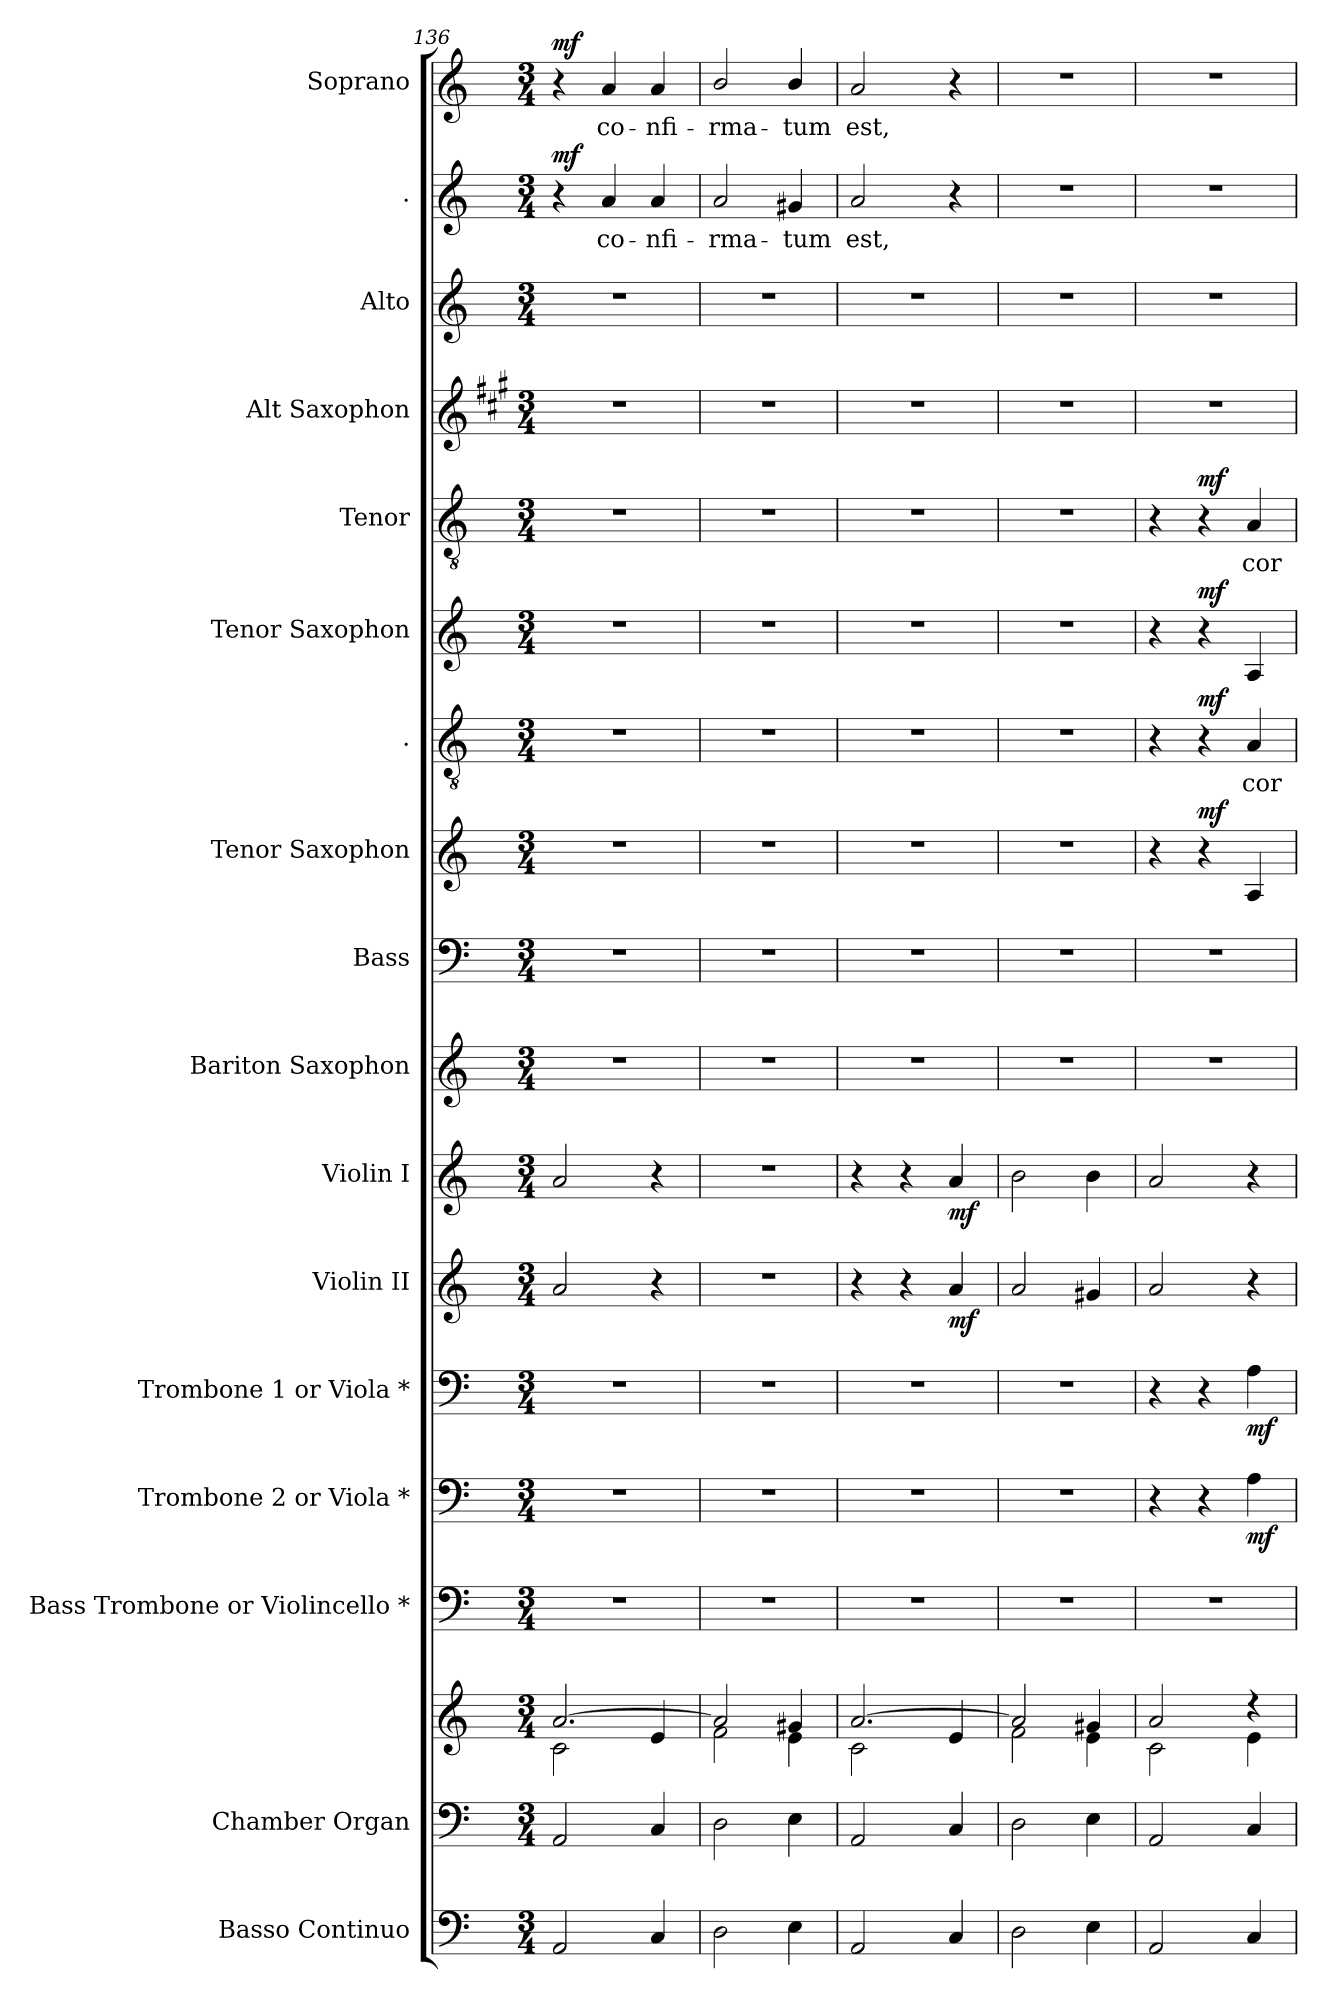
**kern	**kern	**kern	**kern	**kern	**dynam	**kern	**dynam	**kern	**dynam	**kern	**dynam	**kern	**kern	**kern	**dynam	**kern	**text	**dynam	**kern	**dynam	**kern	**text	**dynam	**kern	**kern	**kern	**text	**dynam	**kern	**text	**dynam
*part17	*part16	*part16	*part15	*part14	*part14	*part13	*part13	*part12	*part12	*part11	*part11	*part10	*part9	*part8	*part8	*part7	*part7	*part7	*part6	*part6	*part5	*part5	*part5	*part4	*part3	*part2	*part2	*part2	*part1	*part1	*part1
*staff18	*staff17	*staff16	*staff15	*staff14	*staff14	*staff13	*staff13	*staff12	*staff12	*staff11	*staff11	*staff10	*staff9	*staff8	*staff8	*staff7	*staff7	*staff7	*staff6	*staff6	*staff5	*staff5	*staff5	*staff4	*staff3	*staff2	*staff2	*staff2	*staff1	*staff1	*staff1
*I"Basso  Continuo	*I"Chamber  Organ	*	*I"Bass Trombone or Violincello *	*I"Trombone 2 or Viola *	*	*I"Trombone 1 or Viola *	*	*I"Violin II	*	*I"Violin I	*	*I"Bariton Saxophon	*I"Bass	*I"Tenor Saxophon	*	*I".	*	*	*I"Tenor Saxophon	*	*I"Tenor	*	*	*I"Alt Saxophon	*I"Alto	*I".	*	*	*I"Soprano	*	*
*I'B Cont	*I'Org.	*	*I'B. Tbn.	*I'Tbn 2	*	*I'Tbn 1	*	*I'Vln. II	*	*I'Vln. I	*	*I'Bar. Sax.	*I'B.	*I'T. Sax.	*	*	*	*	*I'T. Sax.	*	*I'T,	*	*	*I'A. Sax.	*I'A.	*	*	*	*I'S.	*	*
*clefF4	*clefF4	*clefG2	*clefF4	*clefF4	*	*clefF4	*	*clefG2	*	*clefG2	*	*clefG2	*clefF4	*clefG2	*	*clefGv2	*	*	*clefG2	*	*clefGv2	*	*	*clefG2	*clefG2	*clefG2	*	*	*clefG2	*	*
*ITrd7c12	*	*	*	*	*	*	*	*	*	*	*	*ITrd12c21	*	*ITrd8c14	*	*ITrd7c12	*	*	*ITrd8c14	*	*ITrd7c12	*	*	*ITrd5c9	*	*	*	*	*	*	*
*k[]	*k[]	*k[]	*k[]	*k[]	*	*k[]	*	*k[]	*	*k[]	*	*k[]	*k[]	*k[]	*	*k[]	*	*	*k[]	*	*k[]	*	*	*k[]	*k[]	*k[]	*	*	*k[]	*	*
*M3/4	*M3/4	*M3/4	*M3/4	*M3/4	*	*M3/4	*	*M3/4	*	*M3/4	*	*M3/4	*M3/4	*M3/4	*	*M3/4	*	*	*M3/4	*	*M3/4	*	*	*M3/4	*M3/4	*M3/4	*	*	*M3/4	*	*
=136	=136	=136	=136	=136	=136	=136	=136	=136	=136	=136	=136	=136	=136	=136	=136	=136	=136	=136	=136	=136	=136	=136	=136	=136	=136	=136	=136	=136	=136	=136	=136
*	*	*^	*	*	*	*	*	*	*	*	*	*	*	*	*	*	*	*	*	*	*	*	*	*	*	*	*	*	*	*	*
!	!	!	!	!	!	!	!	!	!	!	!	!	!	!	!	!	!	!	!	!	!	!	!	!	!	!	!	!	!LO:DY:a	!	!	!LO:DY:a
2AAA/	2AA/	[2.a/	2c\	2.r	2.r	.	2.r	.	2a/	.	2a/	.	2.r	2.r	2.r	.	2.r	.	.	2.r	.	2.r	.	.	2.r	2.r	4r	.	mf	4r	.	mf
!	!	!	!	!	!	!	!	!	!	!	!	!	!	!	!	!	!	!	!	!	!	!	!	!	!	!	!	!LO:LY:b	!	!	!LO:LY:b	!
.	.	.	.	.	.	.	.	.	.	.	.	.	.	.	.	.	.	.	.	.	.	.	.	.	.	.	4a/	co-	.	4a/	co-	.
!	!	!	!	!	!	!	!	!	!	!	!	!	!	!	!	!	!	!	!	!	!	!	!	!	!	!	!	!LO:LY:b	!	!	!LO:LY:b	!
4CC/	4C/	.	4e/	.	.	.	.	.	4r	.	4r	.	.	.	.	.	.	.	.	.	.	.	.	.	.	.	4a/	-nfi-	.	4a/	-nfi-	.
=137	=137	=137	=137	=137	=137	=137	=137	=137	=137	=137	=137	=137	=137	=137	=137	=137	=137	=137	=137	=137	=137	=137	=137	=137	=137	=137	=137	=137	=137	=137	=137	=137
!	!	!	!	!	!	!	!	!	!	!	!	!	!	!	!	!	!	!	!	!	!	!	!	!	!	!	!	!LO:LY:b	!	!	!LO:LY:b	!
2DD\	2D\	2a/]	2f\	2.r	2.r	.	2.r	.	2.r	.	2.r	.	2.r	2.r	2.r	.	2.r	.	.	2.r	.	2.r	.	.	2.r	2.r	2a/	-rma-	.	2b/	-rma-	.
!	!	!	!	!	!	!	!	!	!	!	!	!	!	!	!	!	!	!	!	!	!	!	!	!	!	!	!	!LO:LY:b	!	!	!LO:LY:b	!
4EE\	4E\	4g#X/	4e\	.	.	.	.	.	.	.	.	.	.	.	.	.	.	.	.	.	.	.	.	.	.	.	4g#X/	-tum	.	4b/	-tum	.
=138	=138	=138	=138	=138	=138	=138	=138	=138	=138	=138	=138	=138	=138	=138	=138	=138	=138	=138	=138	=138	=138	=138	=138	=138	=138	=138	=138	=138	=138	=138	=138	=138
!	!	!	!	!	!	!	!	!	!	!	!	!	!	!	!	!	!	!	!	!	!	!	!	!	!	!	!	!LO:LY:b	!	!	!LO:LY:b	!
2AAA/	2AA/	[2.a/	2c\	2.r	2.r	.	2.r	.	4r	.	4r	.	2.r	2.r	2.r	.	2.r	.	.	2.r	.	2.r	.	.	2.r	2.r	2a/	est,	.	2a/	est,	.
.	.	.	.	.	.	.	.	.	4r	.	4r	.	.	.	.	.	.	.	.	.	.	.	.	.	.	.	.	.	.	.	.	.
!	!	!	!	!	!	!	!	!	!	!LO:DY:b	!	!LO:DY:b	!	!	!	!	!	!	!	!	!	!	!	!	!	!	!	!	!	!	!	!
4CC/	4C/	.	4e/	.	.	.	.	.	4a/	mf	4a/	mf	.	.	.	.	.	.	.	.	.	.	.	.	.	.	4r	.	.	4r	.	.
=139	=139	=139	=139	=139	=139	=139	=139	=139	=139	=139	=139	=139	=139	=139	=139	=139	=139	=139	=139	=139	=139	=139	=139	=139	=139	=139	=139	=139	=139	=139	=139	=139
2DD\	2D\	2a/]	2f\	2.r	2.r	.	2.r	.	2a/	.	2b\	.	2.r	2.r	2.r	.	2.r	.	.	2.r	.	2.r	.	.	2.r	2.r	2.r	.	.	2.r	.	.
4EE\	4E\	4g#X/	4e\	.	.	.	.	.	4g#X/	.	4b\	.	.	.	.	.	.	.	.	.	.	.	.	.	.	.	.	.	.	.	.	.
=140	=140	=140	=140	=140	=140	=140	=140	=140	=140	=140	=140	=140	=140	=140	=140	=140	=140	=140	=140	=140	=140	=140	=140	=140	=140	=140	=140	=140	=140	=140	=140	=140
2AAA/	2AA/	2a/	2c\	2.r	4r	.	4r	.	2a/	.	2a/	.	2.r	2.r	4r	.	4r	.	.	4r	.	4r	.	.	2.r	2.r	2.r	.	.	2.r	.	.
!	!	!	!	!	!	!	!	!	!	!	!	!	!	!	!	!LO:DY:a	!	!	!LO:DY:a	!	!LO:DY:a	!	!	!LO:DY:a	!	!	!	!	!	!	!	!
.	.	.	.	.	4r	.	4r	.	.	.	.	.	.	.	4r	mf	4r	.	mf	4r	mf	4r	.	mf	.	.	.	.	.	.	.	.
!	!	!	!	!	!	!LO:DY:b	!	!LO:DY:b	!	!	!	!	!	!	!	!	!	!LO:LY:b	!	!	!	!	!LO:LY:b	!	!	!	!	!	!	!	!	!
4CC/	4C/	4r	4e\	.	4A\	mf	4A\	mf	4r	.	4r	.	.	.	4AA/	.	4AA/	cor	.	4AA/	.	4AA/	cor	.	.	.	.	.	.	.	.	.
*	*	*v	*v	*	*	*	*	*	*	*	*	*	*	*	*	*	*	*	*	*	*	*	*	*	*	*	*	*	*	*	*	*
=	=	=	=	=	=	=	=	=	=	=	=	=	=	=	=	=	=	=	=	=	=	=	=	=	=	=	=	=	=	=	=
*-	*-	*-	*-	*-	*-	*-	*-	*-	*-	*-	*-	*-	*-	*-	*-	*-	*-	*-	*-	*-	*-	*-	*-	*-	*-	*-	*-	*-	*-	*-	*-
